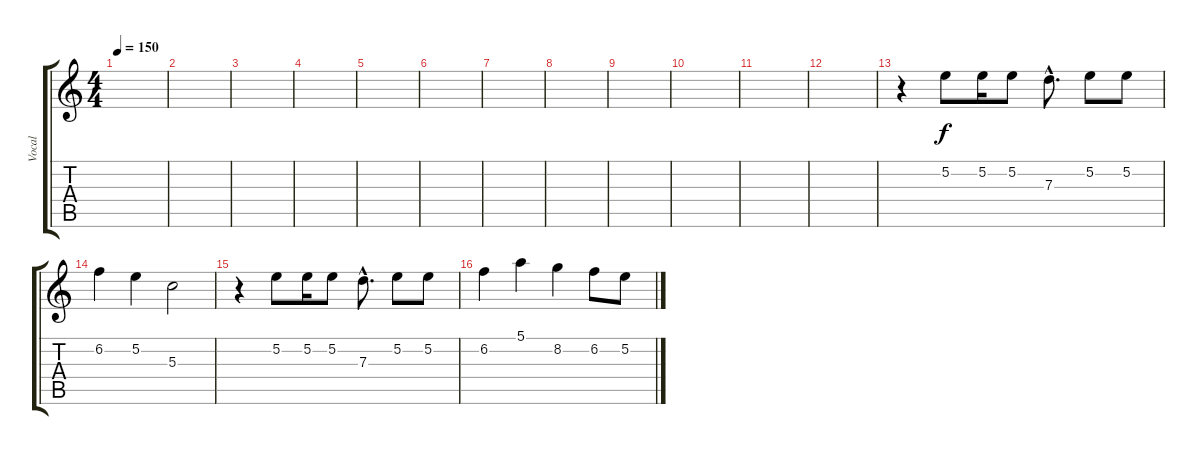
\track ("Vocal" "Vocal") {instrument overdrivenguitar}
\staff {score tabs}
\tuning (E4 B3 G3 D3 A2 E2) {hide}
\ts (4 4)
\tempo 150
\clef g2
\ks c
|
|
|
|
|
|
|
|
|
|
|
|
r.4 5.2.8 5.2.16 5.2.8 7.3{hac}.8{d} 5.2.8 5.2.8 |
6.2.4 5.2.4 5.3.2 |
r.4 5.2.8 5.2.16 5.2.8 7.3{hac}.8{d} 5.2.8 5.2.8 |
6.2.4 5.1.4 8.2.4 6.2.8 5.2.8
